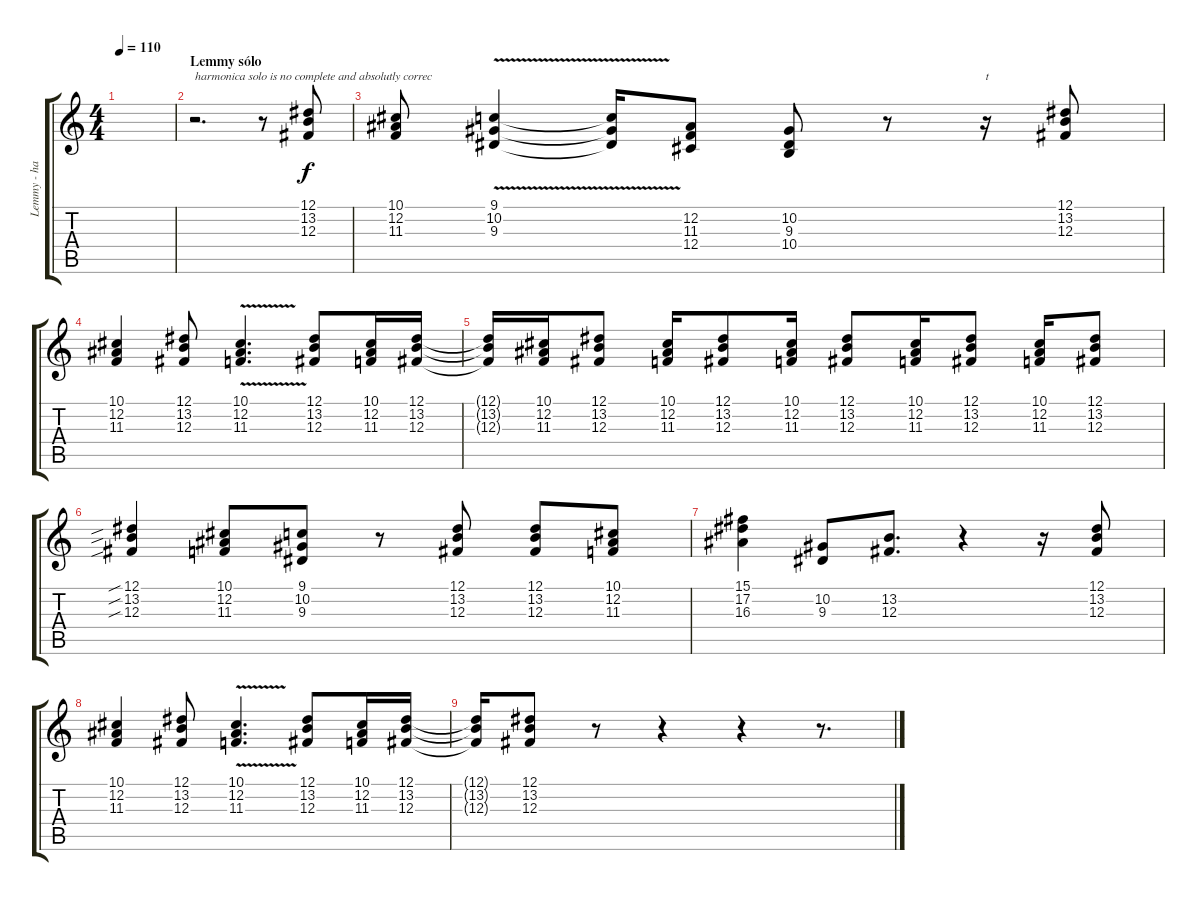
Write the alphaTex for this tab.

\track ("Lemmy - harmonika" "Lemmy - ha") {instrument harmonica}
\staff {score tabs}
\tuning (Eb4 Bb3 Gb3 Db3 Ab2 Eb2) {hide}
\ts (4 4)
\tempo 110
\clef g2
\ks c
|
\section ("" "Lemmy sólo")
r.2{d txt "harmonica solo is no complete and absolutly correc"} r.8 (12.1 13.2 12.3).8 |
(10.1 12.2 11.3).8 (9.1 10.2{v} 9.3).4 (9.1{t} 10.2{t} 9.3{t}).16 (12.2 11.3 12.4).8 (10.2 9.3 10.4).8 r.8 r.16{txt "t"} (12.1 13.2 12.3).8 |
(10.1 12.2 11.3).4 (12.1 13.2 12.3).8 (10.1{v} 12.2{v} 11.3{v}).4{d} (12.1 13.2 12.3).8 (10.1 12.2 11.3).16 (12.1 13.2 12.3).16 |
(12.1{t} 13.2{t} 12.3{t}).16 (10.1 12.2 11.3).16 (12.1 13.2 12.3).8 (10.1 12.2 11.3).16 (12.1 13.2 12.3).8 (10.1 12.2 11.3).16 (12.1 13.2 12.3).8 (10.1 12.2 11.3).16 (12.1 13.2 12.3).8 (10.1 12.2 11.3).16 (12.1 13.2 12.3).8 |
(12.1{sib} 13.2{sib} 12.3{sib}).4 (10.1 12.2 11.3).8 (9.1 10.2 9.3).8 r.8 (12.1 13.2 12.3).8 (12.1 13.2 12.3).8 (10.1 12.2 11.3).8 |
(15.1 17.2 16.3).4 (10.2 9.3).8 (13.2 12.3).8{d} r.4 r.16 (12.1 13.2 12.3).8 |
(10.1 12.2 11.3).4 (12.1 13.2 12.3).8 (10.1{v} 12.2 11.3{v}).4{d} (12.1 13.2 12.3).8 (10.1 12.2 11.3).16 (12.1 13.2 12.3).16 |
(12.1{t} 13.2{t} 12.3{t}).16 (12.1 13.2 12.3).8 r.8 r.4 r.4 r.8{d}
